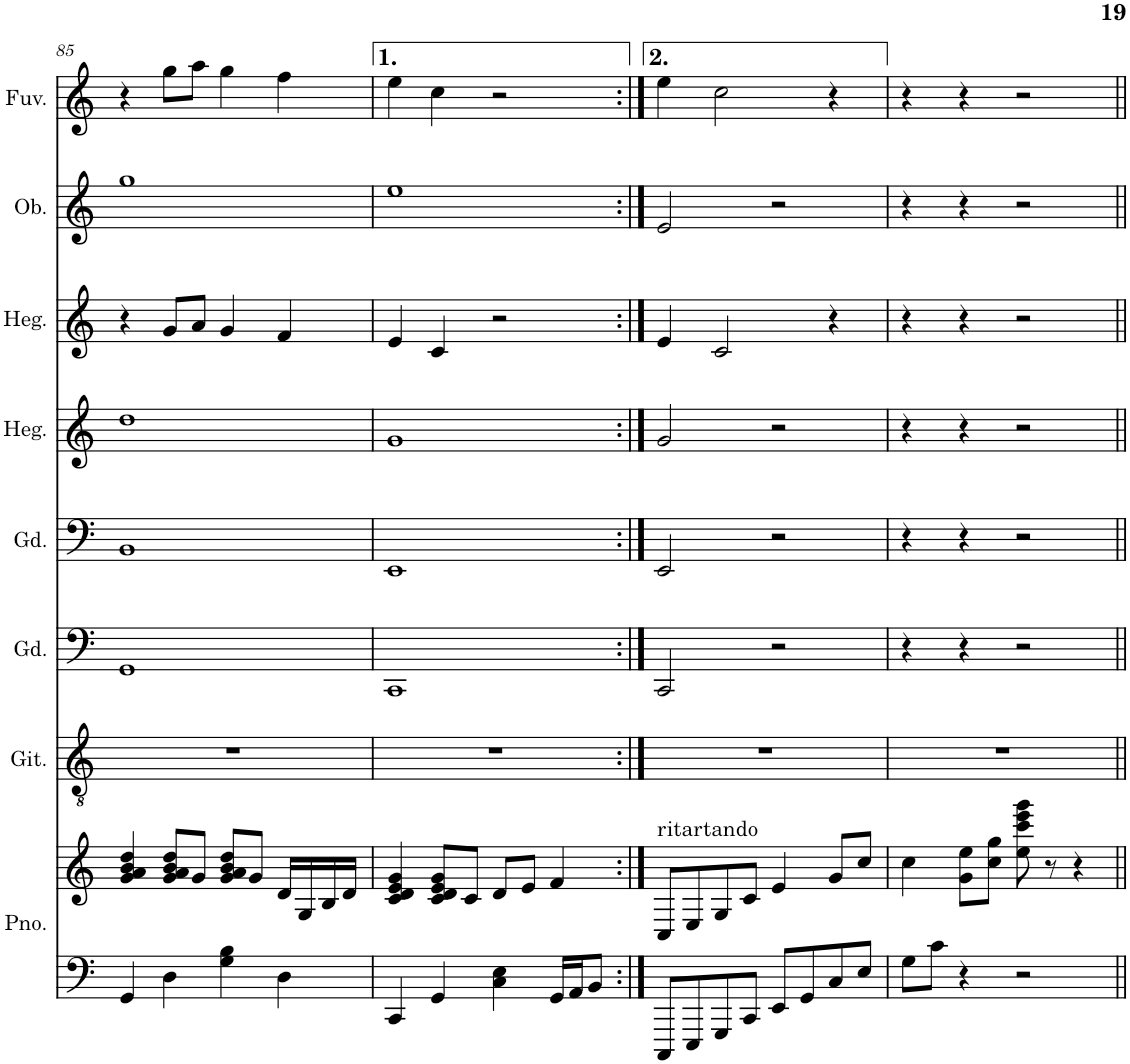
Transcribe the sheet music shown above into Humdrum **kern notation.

**kern	**kern	**kern	**kern	**kern	**kern	**kern	**kern	**kern
*part8	*part8	*part7	*part6	*part5	*part4	*part3	*part2	*part1
*staff9	*staff8	*staff7	*staff6	*staff5	*staff4	*staff3	*staff2	*staff1
*I"Piano	*	*I"Klasszikus gitár	*I"Gordonka	*I"Gordonka	*I"Hegedű	*I"Hegedű	*I"Oboa	*I"Fuvola
*I'Pno.	*	*I'Git.	*I'Gd.	*I'Gd.	*I'Heg.	*I'Heg.	*I'Ob.	*I'Fuv.
!!LO:PB:g=z
*clefF4	*clefG2	*clefGv2	*clefF4	*clefF4	*clefG2	*clefG2	*clefG2	*clefG2
*k[]	*k[]	*k[]	*k[]	*k[]	*k[]	*k[]	*k[]	*k[]
*M4/4	*M4/4	*M4/4	*M4/4	*M4/4	*M4/4	*M4/4	*M4/4	*M4/4
=85	=85	=85	=85	=85	=85	=85	=85	=85
4GG/	4g/ 4a/ 4b/ 4dd/	1r	1GG	1BB	1dd	4r	1gg	4r
4D\	8g/ 8a/ 8b/ 8dd/L	.	.	.	.	8g/L	.	8gg\L
.	8g/J	.	.	.	.	8a/J	.	8aa\J
4G\ 4B\	8g/ 8a/ 8b/ 8dd/L	.	.	.	.	4g/	.	4gg\
.	8g/J	.	.	.	.	.	.	.
4D\	16d/LL	.	.	.	.	4f/	.	4ff\
.	16G/	.	.	.	.	.	.	.
.	16B/	.	.	.	.	.	.	.
.	16d/JJ	.	.	.	.	.	.	.
=86	=86	=86	=86	=86	=86	=86	=86	=86
4CC/	4c/ 4d/ 4e/ 4g/	1r	1CC	1EE	1g	4e/	1ee	4ee\
4GG/	8c/ 8d/ 8e/ 8g/L	.	.	.	.	4c/	.	4cc\
.	8c/J	.	.	.	.	.	.	.
4C\ 4E\	8d/L	.	.	.	.	2r	.	2r
.	8e/J	.	.	.	.	.	.	.
16GG/LL	4f/	.	.	.	.	.	.	.
16AA/J	.	.	.	.	.	.	.	.
8BB/J	.	.	.	.	.	.	.	.
=87:|!	=87:|!	=87:|!	=87:|!	=87:|!	=87:|!	=87:|!	=87:|!	=87:|!
!	!LO:TX:a:t=ritartando	!	!	!	!	!	!	!
8CCC/L	8C/L	1r	2CC/	2EE/	2g/	4e/	2e/	4ee\
8EEE/	8E/	.	.	.	.	.	.	.
8GGG/	8G/	.	.	.	.	2c/	.	2cc\
8CC/J	8c/J	.	.	.	.	.	.	.
8EE/L	4e/	.	2r	2r	2r	.	2r	.
8GG/	.	.	.	.	.	.	.	.
8C/	8g/L	.	.	.	.	4r	.	4r
8E/J	8cc/J	.	.	.	.	.	.	.
=88	=88	=88	=88	=88	=88	=88	=88	=88
8G\L	4cc\	1r	4r	4r	4r	4r	4r	4r
8c\J	.	.	.	.	.	.	.	.
4r	8g\ 8ee\L	.	4r	4r	4r	4r	4r	4r
.	8cc\ 8gg\J	.	.	.	.	.	.	.
2r	8ee\ 8ccc\ 8eee\ 8ggg\	.	2r	2r	2r	2r	2r	2r
.	8r	.	.	.	.	.	.	.
.	4r	.	.	.	.	.	.	.
=||	=||	=||	=||	=||	=||	=||	=||	=||
*-	*-	*-	*-	*-	*-	*-	*-	*-
